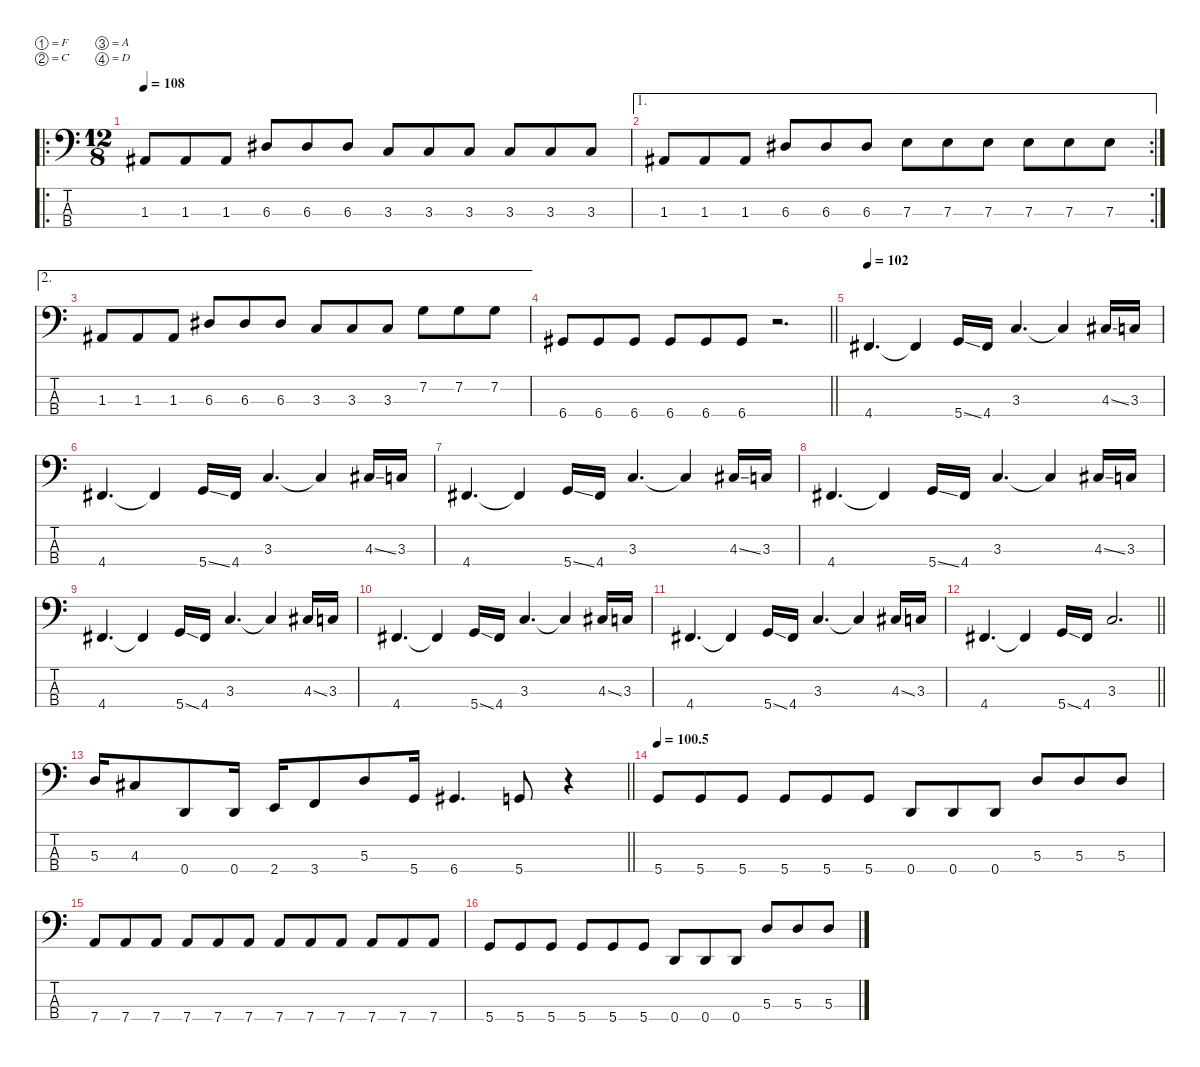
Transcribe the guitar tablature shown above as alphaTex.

\defaultSystemsLayout 4
\hideDynamics
\bracketExtendMode nobrackets
\singleTrackTrackNamePolicy hidden
\multiTrackTrackNamePolicy hidden
\firstSystemTrackNameMode fullname
\otherSystemsTrackNameOrientation horizontal
\track ("Bass" "el.bs.") {instrument electricbassfinger}
\staff {score tabs}
\tuning (F2 C2 A1 D1)
\ro
\ts (12 8)
\tempo 108
\clef f4
\ks aminor
1.3{acc #}.8{dy f beam Up} 1.3{acc #}.8{beam Up} 1.3{acc #}.8{beam Up} 6.3{acc #}.8{beam Up} 6.3{acc #}.8{beam Up} 6.3{acc #}.8{beam Up} 3.3.8{beam Up} 3.3.8{beam Up} 3.3.8{beam Up} 3.3.8{beam Up} 3.3.8{beam Up} 3.3.8{beam Up} |
\ae 1
\rc 2
1.3{acc #}.8{beam Up} 1.3{acc #}.8{beam Up} 1.3{acc #}.8{beam Up} 6.3{acc #}.8{beam Up} 6.3{acc #}.8{beam Up} 6.3{acc #}.8{beam Up} 7.3.8{beam Down} 7.3.8{beam Down} 7.3.8{beam Down} 7.3.8{beam Down} 7.3.8{beam Down} 7.3.8{beam Down} |
\ae 2
1.3{acc #}.8{beam Up} 1.3{acc #}.8{beam Up} 1.3{acc #}.8{beam Up} 6.3{acc #}.8{beam Up} 6.3{acc #}.8{beam Up} 6.3{acc #}.8{beam Up} 3.3.8{beam Up} 3.3.8{beam Up} 3.3.8{beam Up} 7.2.8{beam Down} 7.2.8{beam Down} 7.2.8{beam Down} |
\barLineRight lightlight
6.4{acc #}.8{beam Up} 6.4{acc #}.8{beam Up} 6.4{acc #}.8{beam Up} 6.4{acc #}.8{beam Up} 6.4{acc #}.8{beam Up} 6.4{acc #}.8{beam Up} r.2{d beam Up} |
\tempo 102
4.4{acc #}.4{d instrument fretlessbass beam Up} 4.4{t acc #}.4{beam Up} 5.4{ss}.16{beam Up} 4.4{acc #}.16{beam Up} 3.3.4{d beam Up} 3.3{t}.4{beam Up} 4.3{ss acc #}.16{beam Up} 3.3.16{beam Up} |
4.4{acc #}.4{d beam Up} 4.4{t acc #}.4{beam Up} 5.4{ss}.16{beam Up} 4.4{acc #}.16{beam Up} 3.3.4{d beam Up} 3.3{t}.4{beam Up} 4.3{ss acc #}.16{beam Up} 3.3.16{beam Up} |
4.4{acc #}.4{d beam Up} 4.4{t acc #}.4{beam Up} 5.4{ss}.16{beam Up} 4.4{acc #}.16{beam Up} 3.3.4{d beam Up} 3.3{t}.4{beam Up} 4.3{ss acc #}.16{beam Up} 3.3.16{beam Up} |
4.4{acc #}.4{d beam Up} 4.4{t acc #}.4{beam Up} 5.4{ss}.16{beam Up} 4.4{acc #}.16{beam Up} 3.3.4{d beam Up} 3.3{t}.4{beam Up} 4.3{ss acc #}.16{beam Up} 3.3.16{beam Up} |
4.4{acc #}.4{d beam Up} 4.4{t acc #}.4{beam Up} 5.4{ss}.16{beam Up} 4.4{acc #}.16{beam Up} 3.3.4{d beam Up} 3.3{t}.4{beam Up} 4.3{ss acc #}.16{beam Up} 3.3.16{beam Up} |
4.4{acc #}.4{d beam Up} 4.4{t acc #}.4{beam Up} 5.4{ss}.16{beam Up} 4.4{acc #}.16{beam Up} 3.3.4{d beam Up} 3.3{t}.4{beam Up} 4.3{ss acc #}.16{beam Up} 3.3.16{beam Up} |
4.4{acc #}.4{d beam Up} 4.4{t acc #}.4{beam Up} 5.4{ss}.16{beam Up} 4.4{acc #}.16{beam Up} 3.3.4{d beam Up} 3.3{t}.4{beam Up} 4.3{ss acc #}.16{beam Up} 3.3.16{beam Up} |
\barLineRight lightlight
4.4{acc #}.4{d beam Up} 4.4{t acc #}.4{beam Up} 5.4{ss}.16{beam Up} 4.4{acc #}.16{beam Up} 3.3.2{d beam Up} |
\barLineRight lightlight
5.3.16{beam Up} 4.3{acc #}.8{beam Up} 0.4.8{beam Up} 0.4.16{beam Up} 2.4.16{beam Up} 3.4.8{beam Up} 5.3.8{beam Up} 5.4.16{beam Up} 6.4{acc #}.4{d beam Up} 5.4.8{beam Up} r.4{beam Up} |
\tempo
100.5 5.4.8{beam Up} 5.4.8{beam Up} 5.4.8{beam Up} 5.4.8{beam Up} 5.4.8{beam Up} 5.4.8{beam Up} 0.4.8{beam Up} 0.4.8{beam Up} 0.4.8{beam Up} 5.3.8{beam Up} 5.3.8{beam Up} 5.3.8{beam Up} |
7.4.8{beam Up} 7.4.8{beam Up} 7.4.8{beam Up} 7.4.8{beam Up} 7.4.8{beam Up} 7.4.8{beam Up} 7.4.8{beam Up} 7.4.8{beam Up} 7.4.8{beam Up} 7.4.8{beam Up} 7.4.8{beam Up} 7.4.8{beam Up} |
5.4.8{beam Up} 5.4.8{beam Up} 5.4.8{beam Up} 5.4.8{beam Up} 5.4.8{beam Up} 5.4.8{beam Up} 0.4.8{beam Up} 0.4.8{beam Up} 0.4.8{beam Up} 5.3.8{beam Up} 5.3.8{beam Up} 5.3.8{beam Up}
